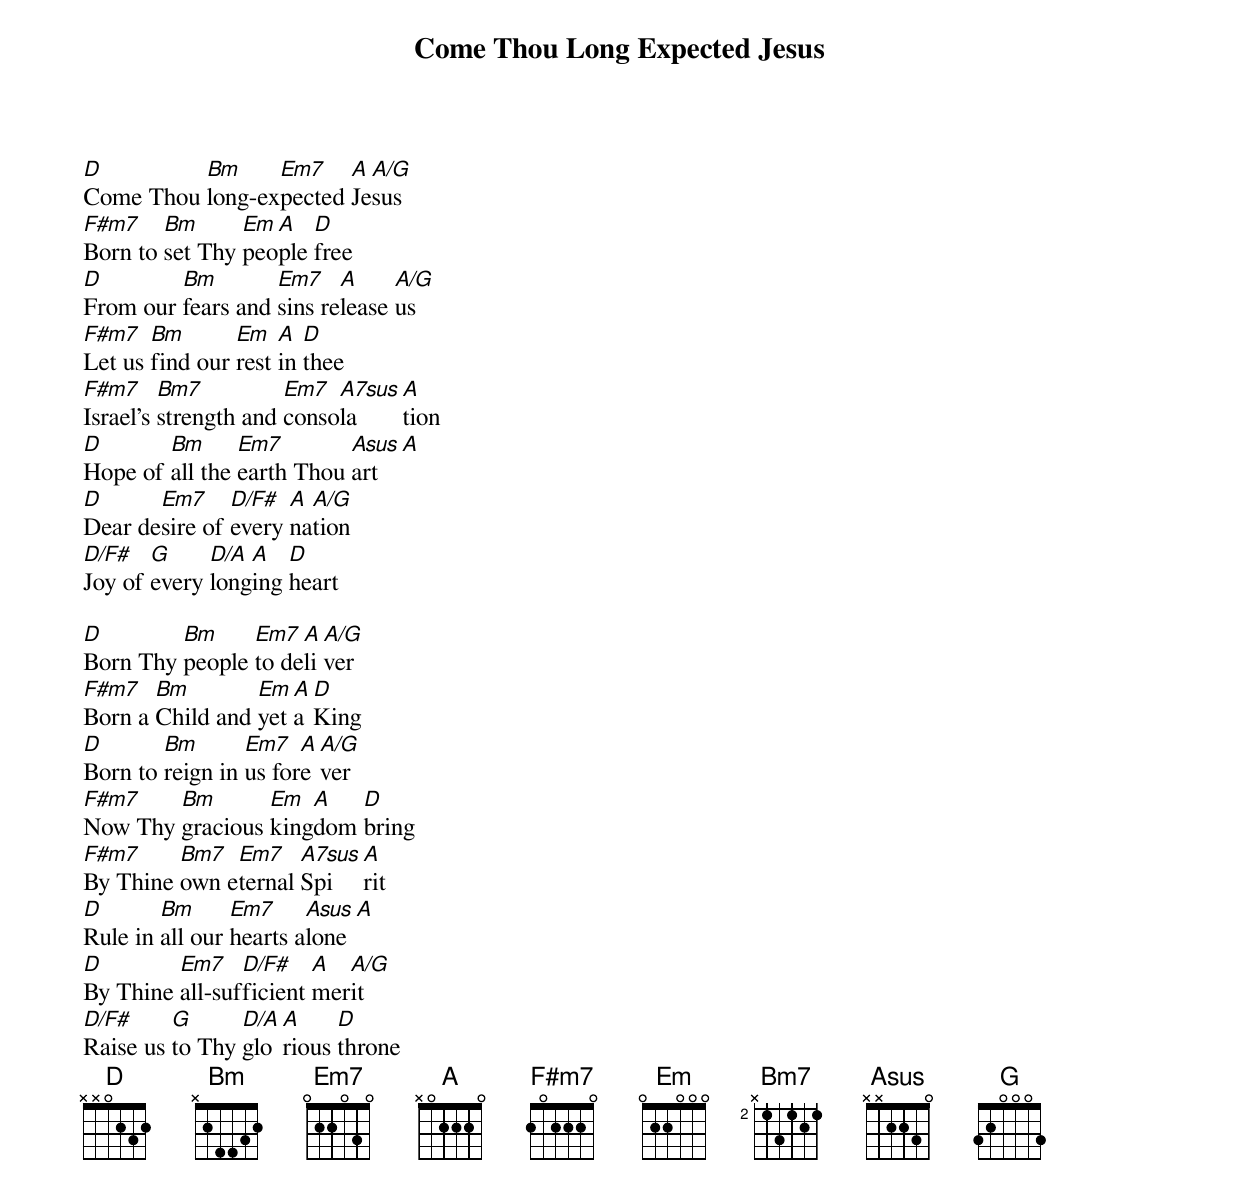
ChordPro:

{title: Come Thou Long Expected Jesus}
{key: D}
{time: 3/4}
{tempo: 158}
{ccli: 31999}
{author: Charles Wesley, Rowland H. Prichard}
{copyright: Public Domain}

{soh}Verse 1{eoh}
[D]Come Thou [Bm]long-ex[Em7]pected [A]Je[A/G]sus
[F#m7]Born to [Bm]set Thy [Em]peo[A]ple [D]free
[D]From our [Bm]fears and [Em7]sins re[A]lease [A/G]us
[F#m7]Let us [Bm]find our [Em]rest [A]in [D]thee
[F#m7]Israel's [Bm7]strength and [Em7]conso[A7sus]la[A]tion
[D]Hope of [Bm]all the [Em7]earth Thou [Asus]art [A]
[D]Dear de[Em7]sire of [D/F#]every [A]na[A/G]tion
[D/F#]Joy of [G]every [D/A]long[A]ing [D]heart

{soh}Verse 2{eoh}
[D]Born Thy [Bm]people [Em7]to de[A]li[A/G]ver
[F#m7]Born a [Bm]Child and [Em]yet [A]a [D]King
[D]Born to [Bm]reign in [Em7]us for[A]e[A/G]ver
[F#m7]Now Thy [Bm]gracious [Em]king[A]dom [D]bring
[F#m7]By Thine [Bm7]own e[Em7]ternal [A7sus]Spi[A]rit
[D]Rule in [Bm]all our [Em7]hearts a[Asus]lone [A]
[D]By Thine [Em7]all-suf[D/F#]ficient [A]mer[A/G]it
[D/F#]Raise us [G]to Thy [D/A]glo[A]rious [D]throne
